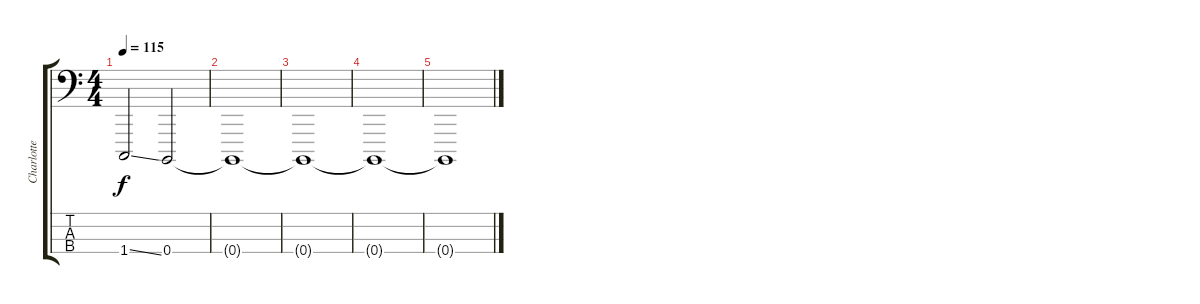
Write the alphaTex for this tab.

\track ("Charlotte - Basse" "Charlotte ") {instrument lead8bassandlead}
\staff {score tabs}
\tuning (E2 B1 Gb1 B0) {hide}
\ts (4 4)
\tempo 115
\clef f4
\ks c
1.4{ss}.2{dy f} 0.4.2 |
0.4{t}.1 |
0.4{t}.1 |
0.4{t}.1{volume 0} |
0.4{t}.1
